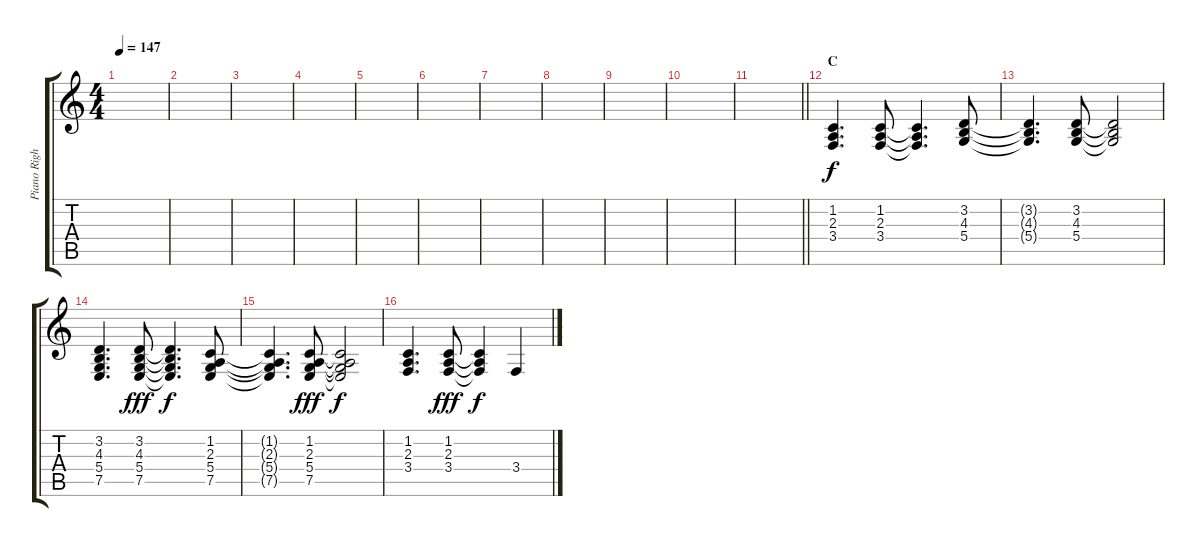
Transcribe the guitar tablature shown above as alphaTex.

\track ("Piano Right (Kotobuki Tsumugi)" "Piano Righ") {instrument acousticgrandpiano}
\staff {score tabs}
\tuning (E4 B3 G3 D3 A2 E2) {hide}
\ts (4 4)
\tempo 147
\clef g2
\ks c
|
|
|
|
|
|
|
|
|
|
\barLineRight lightlight
|
\section ("" "C")
(1.2 2.3 3.4).4{d} (1.2 2.3 3.4).8 (1.2{t} 2.3{t} 3.4{t}).4{d} (3.2 4.3 5.4).8 |
(3.2{t} 4.3{t} 5.4{t}).4{d} (3.2 4.3 5.4).8 (3.2{t} 4.3{t} 5.4{t}).2 |
(3.2 4.3 5.4 7.5).4{d dy f} (3.2 4.3 5.4 7.5).8{dy fff} (3.2{t} 4.3{t} 5.4{t} 7.5{t}).4{d dy f} (1.2 2.3 5.4 7.5).8 |
(1.2{t} 2.3{t} 5.4{t} 7.5{t}).4{d} (1.2 2.3 5.4 7.5).8{dy fff} (1.2{t} 2.3{t} 5.4{t} 7.5{t}).2{dy f} |
(1.2 2.3 3.4).4{d} (1.2 2.3 3.4).8{dy fff} (1.2{t} 2.3{t} 3.4{t}).4{dy f} 3.4.4
